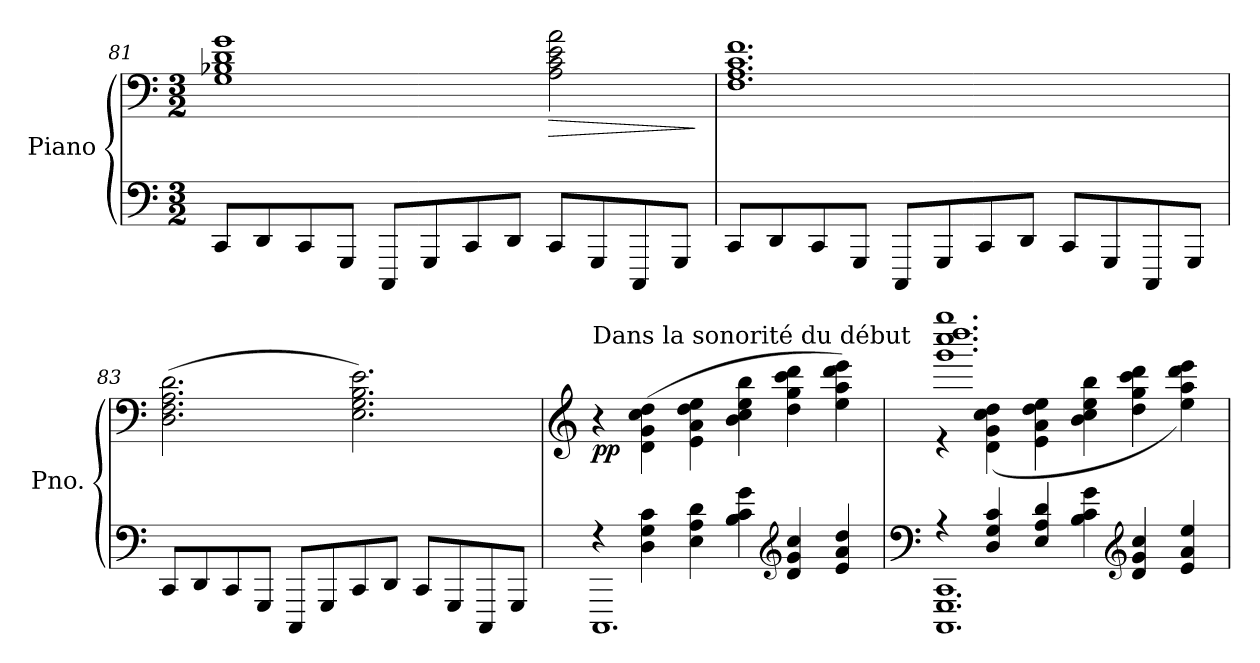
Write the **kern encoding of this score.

**kern	**kern	**dynam
*part1	*part1	*part1
*staff2	*staff1	*staff1/2
*I"Piano	*	*
*I'Pno.	*	*
*clefF4	*clefF4	*
*k[]	*k[]	*
*M3/2	*M3/2	*
=81	=81	=81
8CC/L	1G 1B-X 1d 1g	.
8DD/	.	.
8CC/	.	.
8GGG/J	.	.
8CCC/L	.	.
8GGG/	.	.
8CC/	.	.
8DD/J	.	.
!	!	!LO:HP:b
8CC/L	2A\ 2c\ 2e\ 2a\	>
8GGG/	.	.
8CCC/	.	.
8GGG/J	.	.
.	.	]
!!LO:PB:g=z
=82	=82	=82
8CC/L	1.F 1.A 1.c 1.f	.
8DD/	.	.
8CC/	.	.
8GGG/J	.	.
8CCC/L	.	.
8GGG/	.	.
8CC/	.	.
8DD/J	.	.
8CC/L	.	.
8GGG/	.	.
8CCC/	.	.
8GGG/J	.	.
=83	=83	=83
!	!	!LO:DY:b
!	!	!LO:DY:n=1:b
8CC/L	(>2.D\ 2.F\ 2.A\ 2.d\	other-dynamics pp
8DD/	.	.
8CC/	.	.
8GGG/J	.	.
8CCC/L	.	.
8GGG/	.	.
8CC/	2.E\ 2.G\ 2.B\ 2.e\)	.
8DD/J	.	.
8CC/L	.	.
8GGG/	.	.
8CCC/	.	.
8GGG/J	.	.
=84	=84	=84
*	*clefG2	*
*^	*	*
!	!	!LO:TX:t=Dans la sonorité du début	!
!	!	!	!LO:DY:b
4r	1.CCC	4r	pp
4D\ 4G\ 4c\	.	(>4d\ 4g\ 4cc\ 4dd\	.
4E\ 4A\ 4d\	.	4e\ 4a\ 4dd\ 4ee\	.
4B\ 4c\ 4g\	.	4b\ 4cc\ 4ee\ 4bb\	.
*clefG2	*	*	*
4d/ 4g/ 4cc/	.	4dd\ 4gg\ 4ccc\ 4ddd\	.
4e/ 4a/ 4dd/	.	4ee\ 4aa\ 4ddd\ 4eee\)	.
=85	=85	=85	=85
*clefF4	*	*	*
*	*	*^	*
4r	1.CCC 1.GGG 1.CC	1.ggg 1.cccc 1.dddd 1.gggg	4r	.
4D/ 4G/ 4c/	.	.	(>4d\ 4g\ 4cc\ 4dd\	.
4E/ 4A/ 4d/	.	.	4e\ 4a\ 4dd\ 4ee\	.
4B\ 4c\ 4g\	.	.	4b\ 4cc\ 4ee\ 4bb\	.
*clefG2	*	*	*	*
4d/ 4g/ 4cc/	.	.	4dd\ 4gg\ 4ccc\ 4ddd\	.
4e/ 4a/ 4ee/	.	.	4ee\ 4aa\ 4ddd\ 4eee\)	.
*v	*v	*	*	*
*	*v	*v	*
=	=	=
*-	*-	*-
